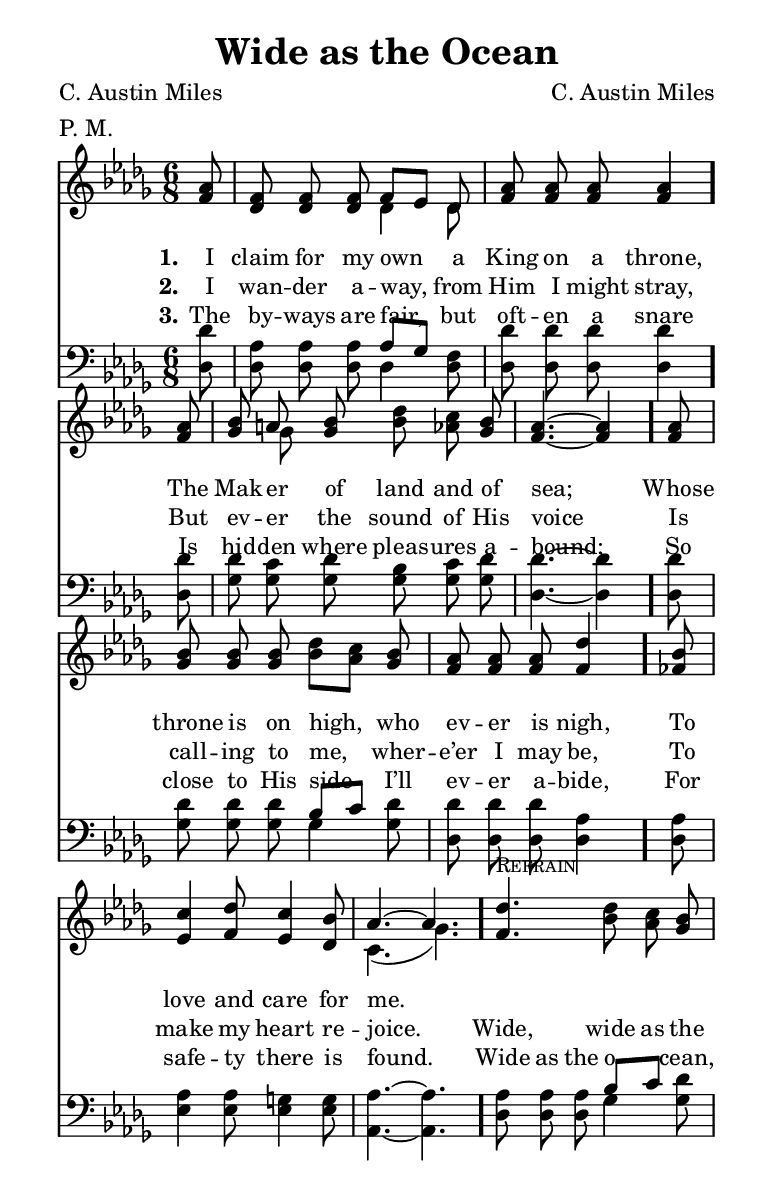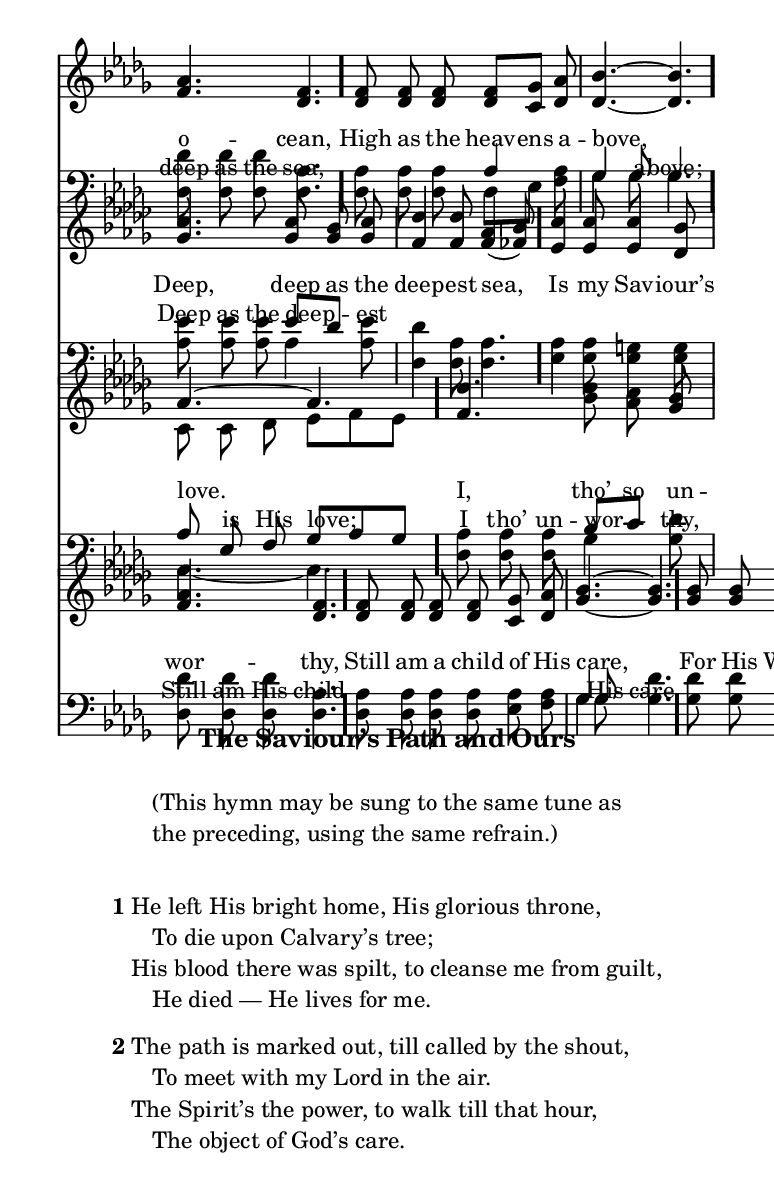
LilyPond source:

\include "common/global.ily"
\paper {
  \include "common/paper.ily"
  ragged-last-bottom = ##t
  system-count = 8
systems-per-page = 4

}

\header{
  %children
  hymnnumber = "369"
  title = "Wide as the Ocean"
  tunename = ""
  meter = "P. M."
  poet = "C. Austin Miles"
  composer = "C. Austin Miles"
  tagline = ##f
}

global = {
  \include "common/overrides.ily"
  \override Staff.TimeSignature.style = #'numbered
  \time 6/8
  \override Score.MetronomeMark.transparent = ##t % hide all fermata changes too
  \tempo 4=80
  \key des \major
  \partial 8
  \autoBeamOff
}

notesSoprano = {
\global
\relative c'' {

  aes8 | f f f f[ ees] des | aes' aes aes aes4
  aes8 | bes a bes des c bes | aes4. ~ aes4
  aes8 | bes bes bes des[ c] bes | aes aes aes des4
  bes8 | c4 des8 c4 bes8 | aes4. ~ aes4. |

  \eogbreak % mainly to avoid refrain vertical alignment cosmetic issues
  << s^\markup { \small \caps "Refrain" }
  { des4. des8 c bes | aes4. f4. } >>
  f8 f f f[ ges] aes | bes4. ~ bes4. |
  c4. c8 bes c | des4 des8 aes4( bes8) |
  c4 c8 c4 bes8 | aes4. ~ aes4. |
  des4. des8 c bes | aes4. f4.
  f8 f f f ges aes | bes4. ~ bes4. |
  bes8 bes bes des c bes | aes aes aes bes c des |
  ees4. aes,4. | des4. ~ des4

  \bar "|."

}
}

notesAlto = {
\global
\relative e' {

  f8 | des des des des4 des8 | f8 f f f4
  f8 | ges8 ges ges bes aes ges | f4. ~ f4
  f8 | ges ges ges bes[ aes] ges | f f f f4
  fes8 | ees4 f8 ees4 des8 | c4.( ges'4.) |

  f4. bes8 aes ges | f4. des4. |
  des8 des des des[ c] des | des4. ~ des4. |
  ges4. ges8 ges ges | f4 f8 f4( fes8) |
  ees4 ees8 ees4 des8 | c8 c des ees[ f ees] |
  f4. bes8 aes ges | f4. des4. |
  des8 des des des c des | ges4. ~ ges4. |
  ges8 ges ges bes aes bes | f f f ges ges ges |
  g4. ges4. | f4. ~ f4

}
}

notesTenor = {
\global
\relative a {

  des8 | aes aes aes aes[ ges] f | des' des des des4
  des8 | des c des bes c des | des4. ~ des4
  des8 | des des des bes[ c] des | des des des aes4
  aes8 | aes4 aes8 g4 g8 | aes4. ~ aes4. |

  aes8 aes aes bes[ c] des | des des des aes4. |
  aes8 aes aes aes4 aes8 | ges4 ges8 ges4. |
  ees'8 ees ees ees[ des] ees | des4 aes8 aes4. |
  aes4 aes8 g4 g8 | aes8 ees f ges[ aes ges] |
  aes8 aes aes bes[ c] des | des des des aes4. |
  aes8 aes aes aes aes aes | ges4 ges8 des'4. |
  des8 des des bes c des | des des des des c bes |
  bes4. aes4. | aes4. ~ aes4

}
}

notesBass = {
\global
\relative f {

  des8 des des des des4 des8 | des8 des des des4
  des8 | ges ges ges ges ges ges | des4. ~ des4
  des8 | ges ges ges ges4 ges8 | des8 des des des4
  des8 | ees4 ees8 ees4 ees8 | aes,4. ~ aes4. |

  des8 des des ges4 ges8 | des8 des des des4. |
  des8 des des des[ ees] f | ges4 ges8 ges4. |
  aes8 aes aes aes4 aes8 | des,4 des8 des4. |
  ees4 ees8 ees4 ees8 | aes,4. ~ aes4. |
  des8 des des ges4 ges8 | des8 des des des4. |
  des8 des des des ees f | ges4 ges8 ges4. |
  ges8 ges ges ges ges ges | des des des ges ges ges |
  ees4. aes4. | des,4. ~ des4

}
}

Refrain = \lyricmode {

Wide, wide as the o -- cean, \bar "."
High as the { \mon } heav -- ens { \moff } a -- bove, \bar "."
Deep, deep as the deep -- est sea, \bar "."
Is my Sav -- iour’s love. \bar "."
I, tho’ so un -- wor -- thy, \bar "."
Still am a child of His care, \bar "."
For His Word teach -- es me \bar "."
That His love reach -- es me \bar "."
Ev -- ’ry -- where. \bar "."

}

wordsA = \lyricmode {
\set stanza = "1."

I claim for my own a King on a throne, \bar "."
The Mak -- er of land and of sea; \bar "."
Whose throne is on high, who ev -- er is nigh, \bar "."
To love and care for me. \bar "."

}

wordsB = \lyricmode {
\set stanza = "2."

I wan -- der a -- way, from Him I might stray,
But ev -- er the sound of His voice
Is call -- ing to me, wher -- e’er I may be,
To make my heart re -- joice.

\Refrain

}

wordsC = \lyricmode {
\set stanza = "3."

The by -- ways are fair, but oft -- en a snare
Is hid -- den where pleas -- ures a -- bound;
So close to His side I’ll ev -- er a -- bide,
For safe -- ty there is found.

}

underWords = \lyricmode {

\repeat unfold 34 \skip 4
Wide as the o -- cean, deep as the sea,

\repeat unfold 6 \skip 4
a -- bove;
Deep as the deep -- est

\repeat unfold 8 \skip 4
is His love;
I tho’ un -- wor -- thy,
Still am His child

\repeat unfold 7 \skip 4
His care,

}

extraA = \markuplist {

\line { He left His bright home, His glorious throne, }
\line { { \hspace #2 } To die upon Calvary’s tree; }
\line { His blood there was spilt, to cleanse me from guilt, }
\line { { \hspace #2 } He died — He lives for me. }

}

extraB = \markuplist {

\line { The path is marked out, till called by the shout, }
\line { { \hspace #2 } To meet with my Lord in the air. }
\line { The Spirit’s the power, to walk till that hour, }
\line { { \hspace #2 } The object of God’s care. }

}

\score {
  \context ChoirStaff <<
    \context Staff = upper <<
      \set Staff.autoBeaming = ##f
      \set ChoirStaff.systemStartDelimiter = #'SystemStartBar
      \set ChoirStaff.printPartCombineTexts = ##f
      \partcombine #'(2 . 11) \notesSoprano \notesAlto
      \context NullVoice = sopranos { \voiceOne << \notesSoprano >> }
      \context Lyrics = one   \lyricsto sopranos \wordsA
      \context Lyrics = two   \lyricsto sopranos \wordsB
      \context Lyrics = three \lyricsto sopranos \wordsC
    >>
    \context Staff = men <<
      \set Staff.autoBeaming = ##f
      \clef bass
      \set ChoirStaff.printPartCombineTexts = ##f
      \partcombine #'(2 . 11) \notesTenor \notesBass
      \context NullVoice = tenors { \voiceOne << \notesTenor >> }
      \context Lyrics = three \with { alignAboveContext = men } \lyricsto tenors \underWords
    >>
  >>
  \layout {
    \include "common/layout.ily"
  }
  #(cond ((ly:get-option 'eog-midi-permitted) #{ \midi{
    \include "common/midi.ily"
  } #}))
}

\noPageBreak

headA = \markuplist {
\line { \bold \larger { The Saviour’s Path and Ours } }
}

headB = \markuplist {
\line { (This hymn may be sung to the same tune as }
\line { the preceding, using the same refrain.) }
}

\markup { \fill-line { \vcenter \center-column {
  \vspace #0.8
  \line{ \column { \headA } } \combine \null \vspace #0.4
  \line{ \column { \headB } } \combine \null \vspace #1.2
  \column {
    \line{ \bold 1 \column { \extraA } } \combine \null \vspace #0.5
    \line{ \bold 2 \column { \extraB } }
  }
  \vspace #1
} } }

\version "2.19.49"  % necessary for upgrading to future LilyPond versions.

% vi:set et ts=2 sw=2 ai nocindent syntax=lilypond:
